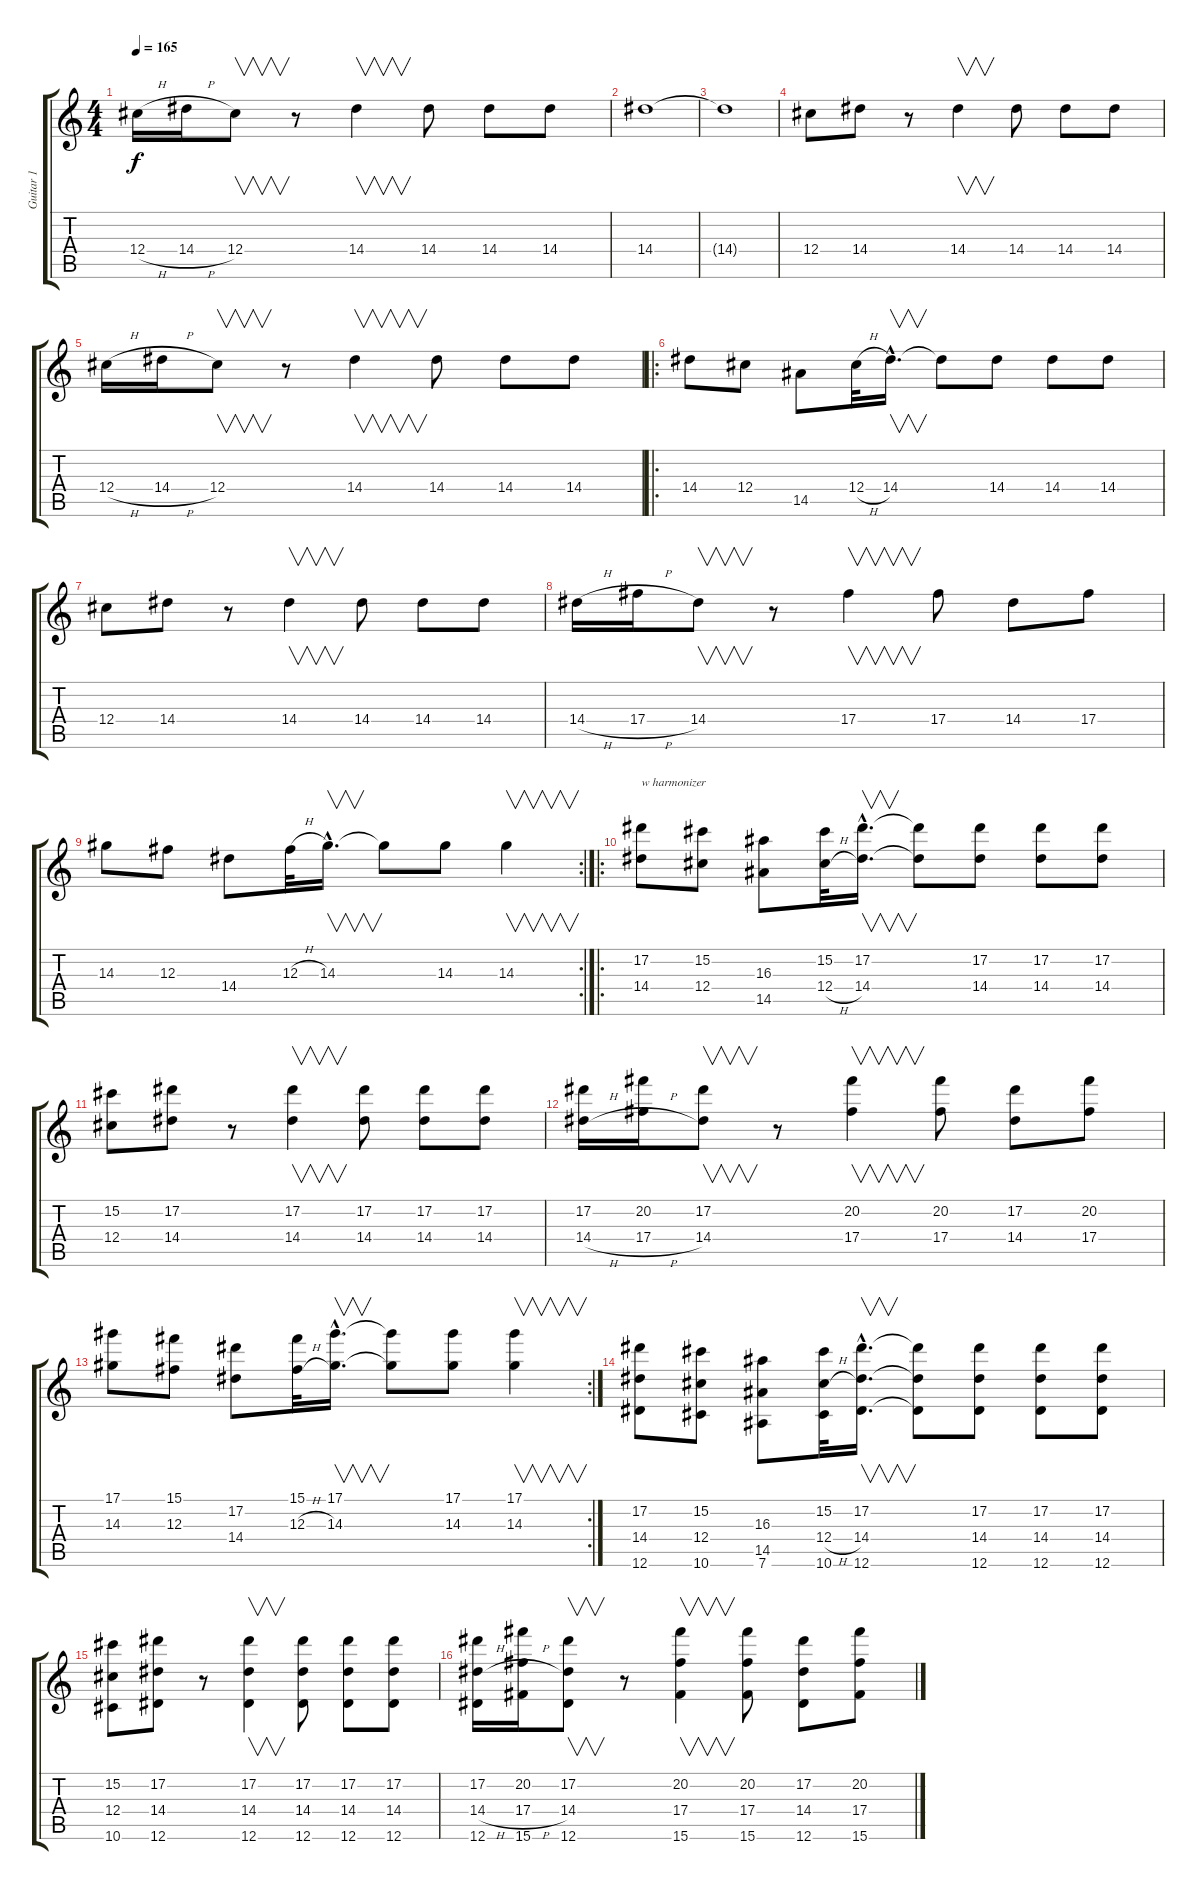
\track ("Guitar 1" "Guitar 1") {instrument overdrivenguitar}
\staff {score tabs}
\tuning (Eb4 Bb3 Gb3 Db3 Ab2 Eb2) {hide}
\ts (4 4)
\tempo 165
\clef g2
\ks c
12.4{h}.16{dy f} 14.4{h}.16 12.4.8{v} r.8 14.4.4{v} 14.4.8 14.4.8 14.4.8 |
14.4.1 |
14.4{t}.1 |
12.4.8 14.4.8 r.8 14.4.4{v} 14.4.8 14.4.8 14.4.8 |
12.4{h}.16 14.4{h}.16 12.4.8{v} r.8 14.4.4{v} 14.4.8 14.4.8 14.4.8 |
\ro
14.4.8 12.4.8 14.5.8 12.4{h}.32 14.4{hac}.16{v d} 14.4{t}.8 14.4.8 14.4.8 14.4.8 |
12.4.8 14.4.8 r.8 14.4.4{v} 14.4.8 14.4.8 14.4.8 |
14.4{h}.16 17.4{h}.16 14.4.8{v} r.8 17.4.4{v} 17.4.8 14.4.8 17.4.8 |
\rc 2
14.3.8 12.3.8 14.4.8 12.3{h}.32 14.3{hac}.16{v d} 14.3{t}.8 14.3.8 14.3.4{v} |
\ro
(17.2 14.4).8{txt "w harmonizer"} (15.2 12.4).8 (16.3 14.5).8 (15.2 12.4{h}).32 (17.2{hac} 14.4{hac}).16{v d} (17.2{t} 14.4{t}).8 (17.2 14.4).8 (17.2 14.4).8 (17.2 14.4).8 |
(15.2 12.4).8 (17.2 14.4).8 r.8 (17.2 14.4).4{v} (17.2 14.4).8 (17.2 14.4).8 (17.2 14.4).8 |
(17.2 14.4{h}).16 (20.2 17.4{h}).16 (17.2 14.4).8{v} r.8 (20.2 17.4).4{v} (20.2 17.4).8 (17.2 14.4).8 (20.2 17.4).8 |
\rc 2
(17.1 14.3).8 (15.1 12.3).8 (17.2 14.4).8 (15.1 12.3{h}).32 (17.1{hac} 14.3{hac}).16{v d} (17.1{t} 14.3{t}).8 (17.1 14.3).8 (17.1 14.3).4{v} |
(17.2 14.4 12.6).8 (15.2 12.4 10.6).8 (16.3 14.5 7.6).8 (15.2 12.4{h} 10.6).32 (17.2{hac} 14.4{hac} 12.6{hac}).16{v d} (17.2{t} 14.4{t} 12.6{t}).8 (17.2 14.4 12.6).8 (17.2 14.4 12.6).8 (17.2 14.4 12.6).8 |
(15.2 12.4 10.6).8 (17.2 14.4 12.6).8 r.8 (17.2 14.4 12.6).4{v} (17.2 14.4 12.6).8 (17.2 14.4 12.6).8 (17.2 14.4 12.6).8 |
(17.2 14.4{h} 12.6).16{volume 10} (20.2 17.4{h} 15.6).16 (17.2 14.4 12.6).8{v} r.8 (20.2 17.4 15.6).4{v} (20.2 17.4 15.6).8 (17.2 14.4 12.6).8 (20.2 17.4 15.6).8
